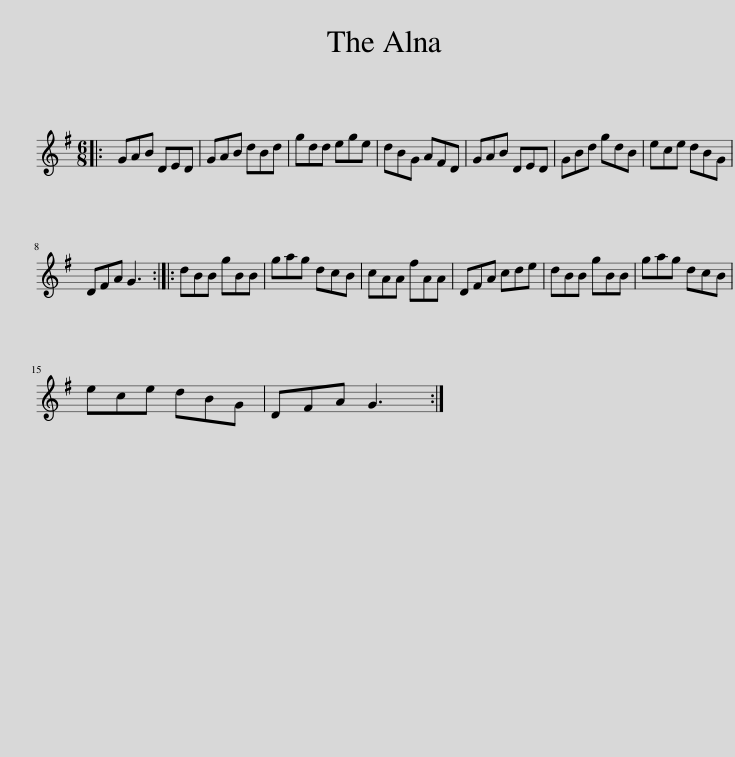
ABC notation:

X:1
L:1/8
M:6/8
I:linebreak $
K:G
V:1 treble
V:1
|: GAB DED | GAB dBd | gdd ege | dBG AFD | GAB DED | %5
 GBd gdB | ece dBG |$ DFA G3 :: dBB gBB | gag dcB | %10
 cAA fAA | DFA cde | dBB gBB | gag dcB |$ ece dBG | %15
 DFA G3 :| %16
